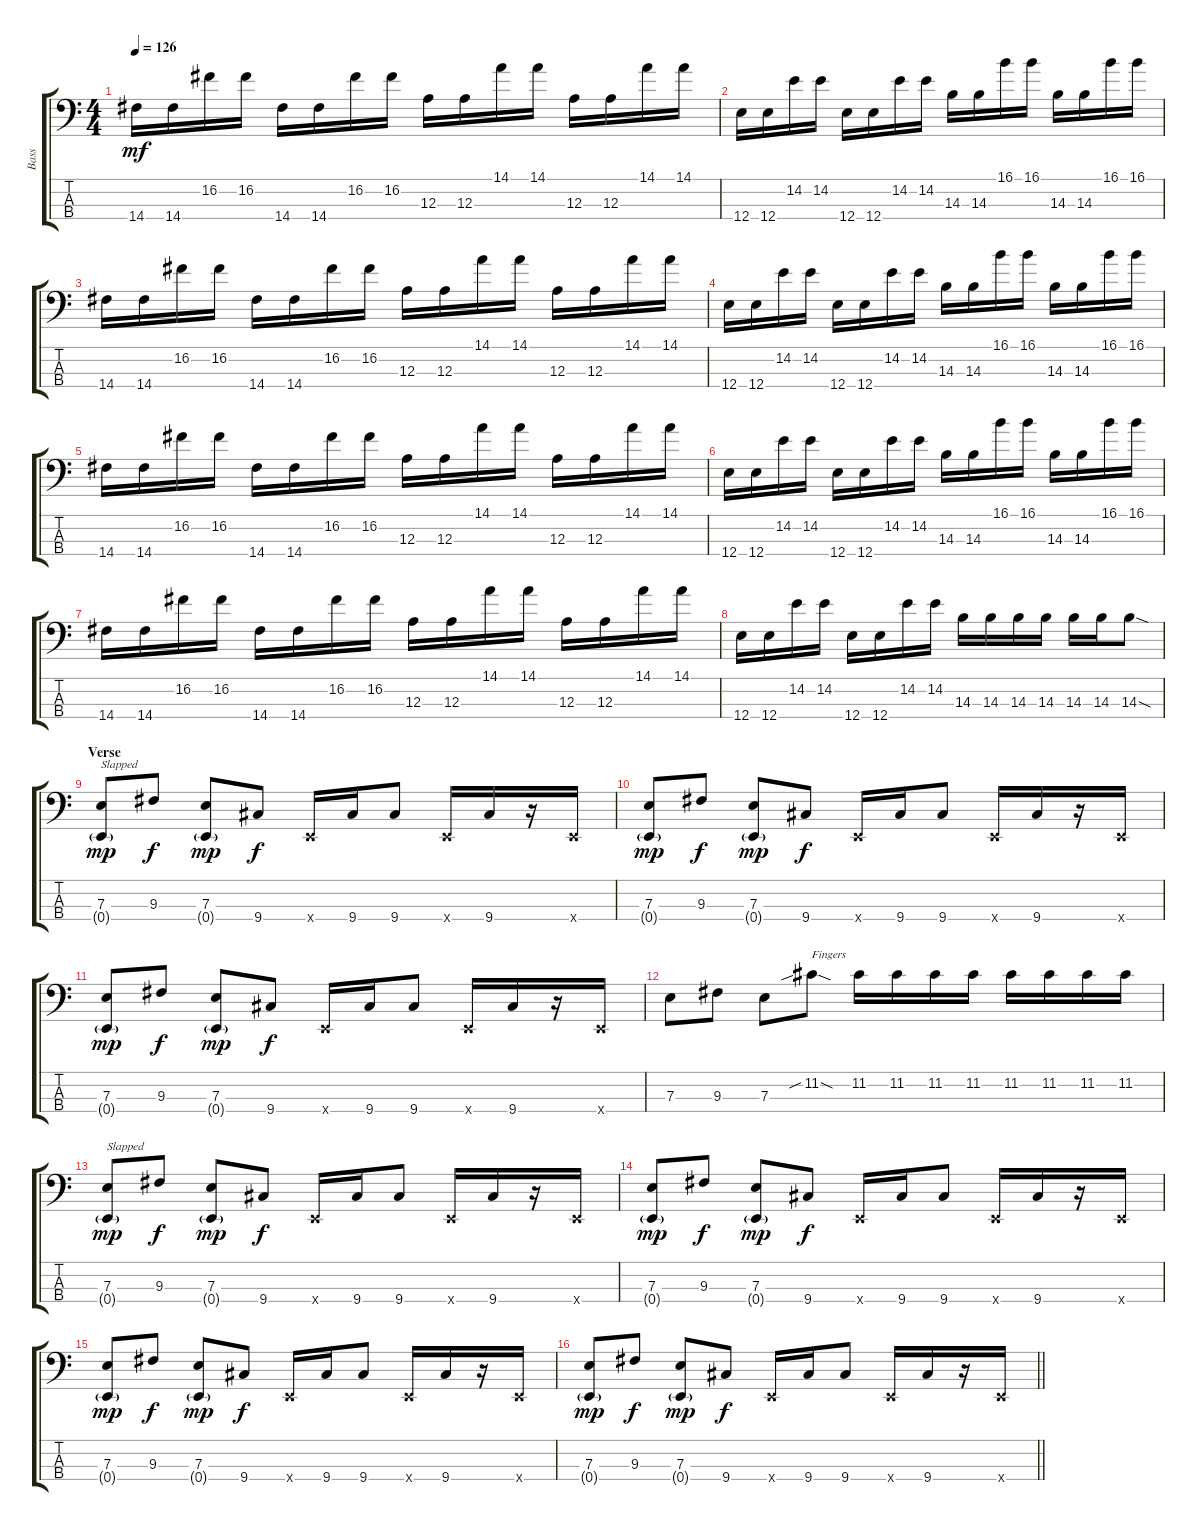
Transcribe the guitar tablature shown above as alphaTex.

\track ("Bass" "Bass") {instrument slapbass1}
\staff {score tabs}
\tuning (G2 D2 A1 E1) {hide}
\ts (4 4)
\tempo 126
\clef f4
\ks c
14.4.16{dy mf} 14.4.16 16.2.16 16.2.16 14.4.16 14.4.16 16.2.16 16.2.16 12.3.16 12.3.16 14.1.16 14.1.16 12.3.16 12.3.16 14.1.16 14.1.16 |
12.4.16 12.4.16 14.2.16 14.2.16 12.4.16 12.4.16 14.2.16 14.2.16 14.3.16 14.3.16 16.1.16 16.1.16 14.3.16 14.3.16 16.1.16 16.1.16 |
14.4.16 14.4.16 16.2.16 16.2.16 14.4.16 14.4.16 16.2.16 16.2.16 12.3.16 12.3.16 14.1.16 14.1.16 12.3.16 12.3.16 14.1.16 14.1.16 |
12.4.16 12.4.16 14.2.16 14.2.16 12.4.16 12.4.16 14.2.16 14.2.16 14.3.16 14.3.16 16.1.16 16.1.16 14.3.16 14.3.16 16.1.16 16.1.16 |
14.4.16 14.4.16 16.2.16 16.2.16 14.4.16 14.4.16 16.2.16 16.2.16 12.3.16 12.3.16 14.1.16 14.1.16 12.3.16 12.3.16 14.1.16 14.1.16 |
12.4.16 12.4.16 14.2.16 14.2.16 12.4.16 12.4.16 14.2.16 14.2.16 14.3.16 14.3.16 16.1.16 16.1.16 14.3.16 14.3.16 16.1.16 16.1.16 |
14.4.16 14.4.16 16.2.16 16.2.16 14.4.16 14.4.16 16.2.16 16.2.16 12.3.16 12.3.16 14.1.16 14.1.16 12.3.16 12.3.16 14.1.16 14.1.16 |
12.4.16 12.4.16 14.2.16 14.2.16 12.4.16 12.4.16 14.2.16 14.2.16 14.3.16 14.3.16 14.3.16 14.3.16 14.3.16 14.3.16 14.3{sod}.8 |
\section ("" "Verse")
(7.3 0.4{g}).8{txt "Slapped" dy mp instrument slapbass1} 9.3.8{dy f} (7.3 0.4{g}).8{dy mp} 9.4.8{dy f} 0.4{x}.16 9.4.16 9.4.8 0.4{x}.16 9.4.16 r.16 0.4{x}.16 |
(7.3 0.4{g}).8{dy mp} 9.3.8{dy f} (7.3 0.4{g}).8{dy mp} 9.4.8{dy f} 0.4{x}.16 9.4.16 9.4.8 0.4{x}.16 9.4.16 r.16 0.4{x}.16 |
(7.3 0.4{g}).8{dy mp} 9.3.8{dy f} (7.3 0.4{g}).8{dy mp} 9.4.8{dy f} 0.4{x}.16 9.4.16 9.4.8 0.4{x}.16 9.4.16 r.16 0.4{x}.16 |
7.3.8 9.3.8 7.3.8 11.2{sib sod}.8{txt "Fingers" instrument electricbassfinger} 11.2.16 11.2.16 11.2.16 11.2.16 11.2.16 11.2.16 11.2.16 11.2.16 |
(7.3 0.4{g}).8{txt "Slapped" dy mp instrument slapbass1} 9.3.8{dy f} (7.3 0.4{g}).8{dy mp} 9.4.8{dy f} 0.4{x}.16 9.4.16 9.4.8 0.4{x}.16 9.4.16 r.16 0.4{x}.16 |
(7.3 0.4{g}).8{dy mp} 9.3.8{dy f} (7.3 0.4{g}).8{dy mp} 9.4.8{dy f} 0.4{x}.16 9.4.16 9.4.8 0.4{x}.16 9.4.16 r.16 0.4{x}.16 |
(7.3 0.4{g}).8{dy mp} 9.3.8{dy f} (7.3 0.4{g}).8{dy mp} 9.4.8{dy f} 0.4{x}.16 9.4.16 9.4.8 0.4{x}.16 9.4.16 r.16 0.4{x}.16 |
\barLineRight lightlight
(7.3 0.4{g}).8{dy mp} 9.3.8{dy f} (7.3 0.4{g}).8{dy mp} 9.4.8{dy f} 0.4{x}.16 9.4.16 9.4.8 0.4{x}.16 9.4.16 r.16 0.4{x}.16
